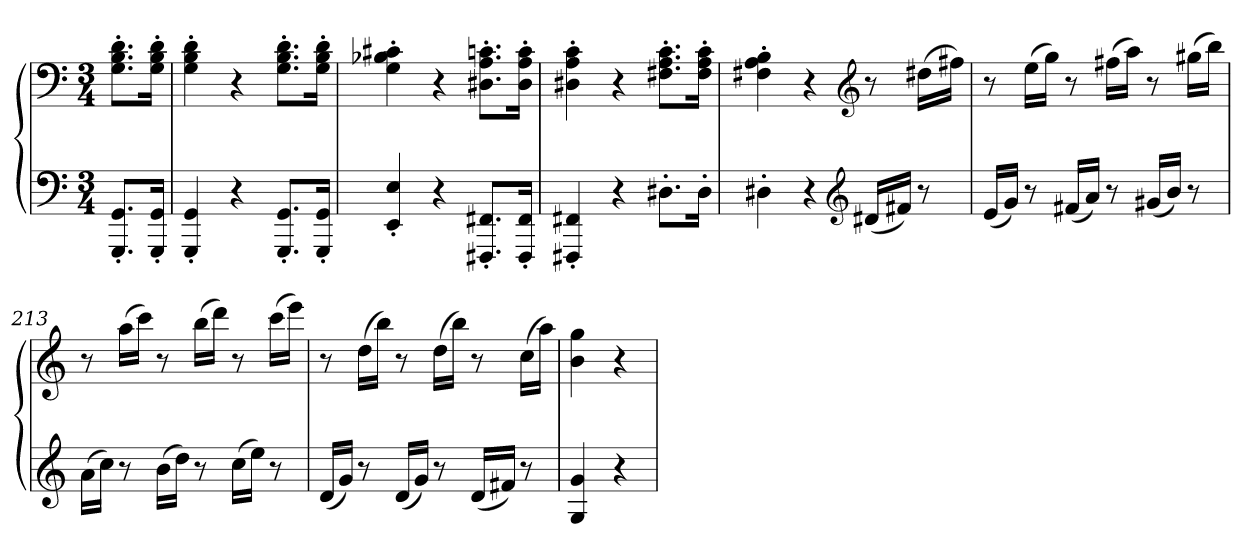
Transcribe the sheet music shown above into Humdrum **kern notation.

**kern	**kern
*part1	*part1
*staff2	*staff1
*clefF4	*clefF4
*k[]	*k[]
*C:	*C:
*M3/4	*M3/4
=	=
8.GGG' 8.GG'L	8.G' 8.B' 8.d'L
16GGG' 16GG'Jk	16G' 16B' 16d'Jk
=208	=208
4GGG' 4GG'	4G' 4B' 4d'
4r	4r
8.GGG' 8.GG'L	8.G' 8.B' 8.d'L
16GGG' 16GG'Jk	16G' 16B' 16d'Jk
=209	=209
4EE' 4E'	4G' 4B-X' 4c#X'
4r	4r
8.FFF#X' 8.FF#X'L	8.D#X' 8.A' 8.cn'L
16FFF#' 16FF#'Jk	16D#' 16A' 16c'Jk
=210	=210
4FFF#X' 4FF#X'	4D#X' 4A' 4c'
4r	4r
8.D#X'L	8.F#X' 8.A' 8.c'L
16D#'Jk	16F#' 16A' 16c'Jk
=211	=211
4D#X'	4F#X' 4A' 4B'
4r	4r
*clefG2	*clefG2
(16d#XLL	8r
16f#XJJ)	.
8r	(16dd#XLL
.	16ff#XJJ)
=212	=212
(16eLL	8r
16gJJ)	.
8r	(16eeLL
.	16ggJJ)
(16f#XLL	8r
16aJJ)	.
8r	(16ff#XLL
.	16aaJJ)
(16g#XLL	8r
16bJJ)	.
8r	(16gg#XLL
.	16bbJJ)
=213	=213
(16aLL	8r
16ccJJ)	.
8r	(16aaLL
.	16cccJJ)
(16bLL	8r
16ddJJ)	.
8r	(16bbLL
.	16dddJJ)
(16ccLL	8r
16eeJJ)	.
8r	(16cccLL
.	16eeeJJ)
=214	=214
(16dLL	8r
16gJJ)	.
8r	(16ddLL
.	16bbJJ)
(16dLL	8r
16gJJ)	.
8r	(16ddLL
.	16bbJJ)
(16dLL	8r
16f#XJJ)	.
8r	(16ccLL
.	16aaJJ)
=215	=215
4G 4g	4b 4gg
4r	4r
=	=
*-	*-
